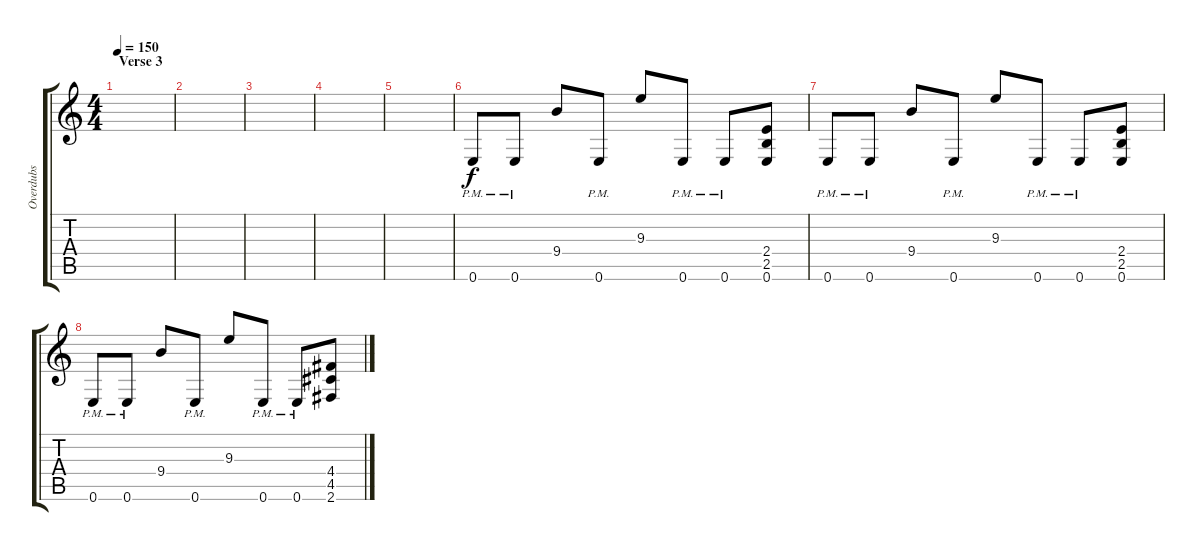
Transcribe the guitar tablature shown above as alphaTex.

\track ("Overdubs" "Overdubs") {instrument distortionguitar}
\staff {score tabs}
\tuning (E4 B3 G3 D3 A2 E2) {hide}
\ts (4 4)
\section ("" "Verse 3")
\tempo 150
\clef g2
\ks c
|
|
|
|
|
0.6{pm}.8 0.6{pm}.8 9.4.8 0.6{pm}.8 9.3.8 0.6{pm}.8 0.6{pm}.8 (2.4 2.5 0.6).8 |
0.6{pm}.8 0.6{pm}.8 9.4.8 0.6{pm}.8 9.3.8 0.6{pm}.8 0.6{pm}.8 (2.4 2.5 0.6).8 |
0.6{pm}.8 0.6{pm}.8 9.4.8 0.6{pm}.8 9.3.8 0.6{pm}.8 0.6{pm}.8 (4.4 4.5 2.6).8
